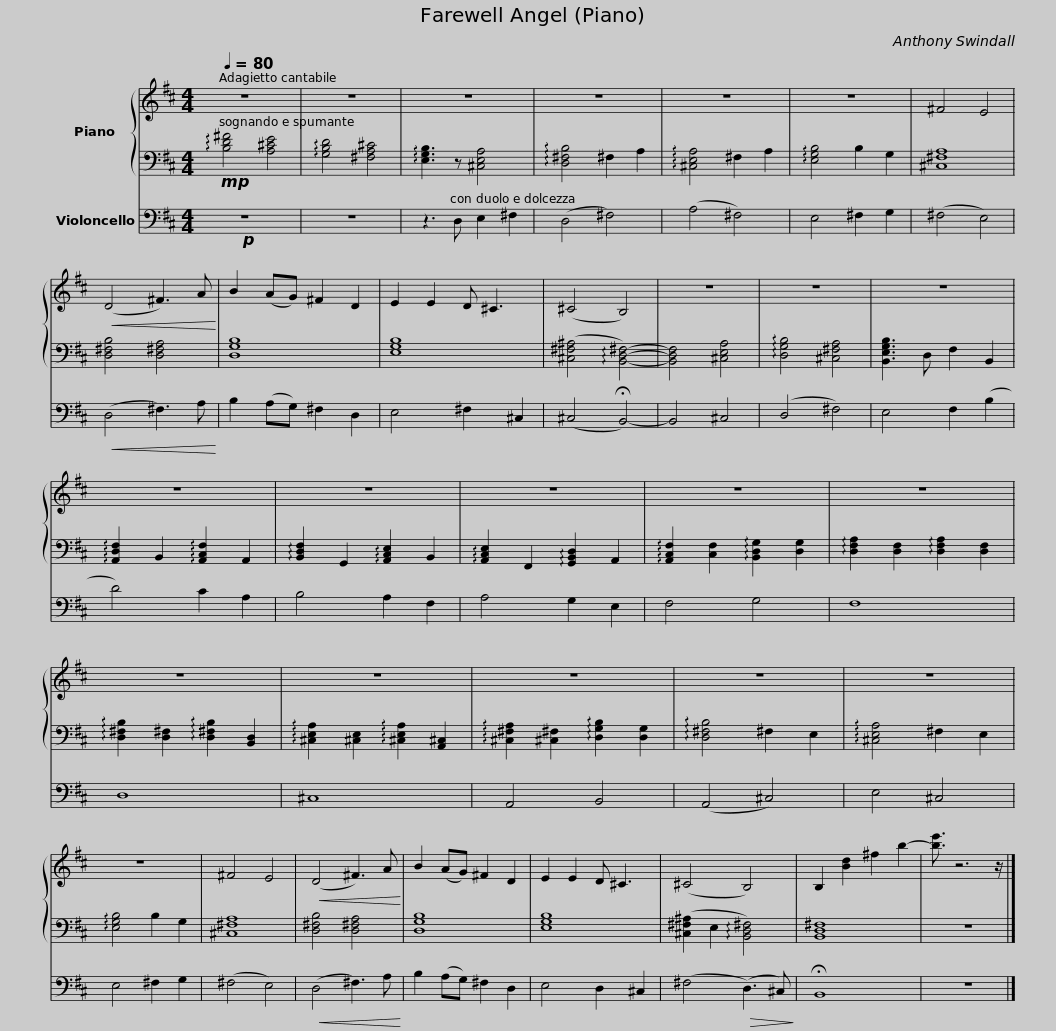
X:1
%%score { 1 | 2 } 3
L:1/8
Q:1/4=80
M:4/4
I:linebreak $
K:D
V:1 treble
V:2 bass
V:3 bass
V:1
 z8 | z8 | z8 | z8 | z8 | %5
 z8 | ^F4 E4 |$!<(! (D4 ^F3) A!<)! | B2 (AG) ^F2 D2 | E2 E2 D ^C3 | %10
 (^C4 B,4) | z8 | z8 | z8 |$ z8 | %15
 z8 | z8 | z8 | z8 | z8 |$ %20
 z8 | z8 | z8 | z8 | z8 | %25
 ^F4 E4 |!<(! (D4 ^F3) A!<)! |$ B2 (AG) ^F2 D2 | E2 E2 D ^C3 | (^C4 B,4) | %30
 B,2 [Bd]2 ^f2 b2- | [be']3/2 z6 z/ |] %32
V:2
!mp! !arpeggio![B,D^F]4 [A,^CE]4 | !arpeggio![G,B,D]4 [^F,A,^C]4 | !arpeggio![E,G,B,]3 z [^C,E,A,]4 | !arpeggio![D,^F,B,]4 ^F,2 A,2 | !arpeggio![^C,E,A,]4 ^F,2 A,2 | %5
 !arpeggio![E,G,B,]4 B,2 G,2 | [^C,^F,A,]8 |$ [D,^F,B,]4 [D,^F,A,]4 | [D,G,B,]8 | [E,G,B,]8 | %10
 ([^C,^F,^A,]4 !arpeggio![B,,D,^F,]4-) | [B,,D,F,]4 [^C,E,A,]4 | !arpeggio![D,G,B,]4 [^C,^F,A,]4 | [B,,E,G,B,]3 D, F,2 B,,2 |$ !arpeggio![A,,D,F,]2 B,,2 !arpeggio![A,,C,F,]2 A,,2 | %15
 !arpeggio![B,,D,F,]2 G,,2 !arpeggio![A,,C,E,]2 B,,2 | !arpeggio![A,,C,E,]2 F,,2 !arpeggio![G,,B,,D,]2 A,,2 | !arpeggio![A,,C,F,]2 [C,F,]2 !arpeggio![B,,D,G,]2 [D,G,]2 | !arpeggio![D,F,A,]2 [D,F,]2 !arpeggio![D,F,A,]2 [D,F,]2 | !arpeggio![D,^F,B,]2 [D,^F,]2 !arpeggio![D,^F,B,]2 [B,,D,]2 |$ %20
 !arpeggio![^C,E,A,]2 [^C,E,]2 !arpeggio![^C,E,A,]2 [A,,^C,]2 | !arpeggio![^C,^F,A,]2 [^C,^F,]2 !arpeggio![D,G,B,]2 [D,G,]2 | !arpeggio![D,^F,B,]4 ^F,2 E,2 | !arpeggio![^C,E,A,]4 ^F,2 E,2 | !arpeggio![E,G,B,]4 B,2 G,2 | %25
 [^C,^F,A,]8 | [D,^F,B,]4 [D,^F,A,]4 |$ [D,G,B,]8 | [E,G,B,]8 | ([^C,^F,^A,]2 E,2 !arpeggio![B,,D,^F,]4) | %30
 [B,,D,^F,]8 | z8 |] %32
V:3
!p! z8 | z8 | z3 D, E,2 ^F,2 | (D,4 ^F,4) | (A,4 ^F,4) | %5
 E,4 ^F,2 G,2 | (^F,4 E,4) |$!<(! (D,4 ^F,3) A,!<)! | B,2 (A,G,) ^F,2 D,2 | E,4 ^F,2 ^C,2 | %10
 (^C,4 !fermata!B,,4-) | B,,4 ^C,4 | (D,4 ^F,4) | E,4 F,2 (B,2 |$ D4) C2 A,2 | %15
 B,4 A,2 F,2 | A,4 G,2 E,2 | F,4 G,4 | F,8 | D,8 |$ %20
 ^C,8 | A,,4 B,,4 | (A,,4 ^C,4) | E,4 ^C,4 | E,4 ^F,2 G,2 | %25
 (^F,4 E,4) |!<(! (D,4 ^F,3) A,!<)! |$ B,2 (A,G,) ^F,2 D,2 | E,4 D,2 ^C,2 | (^F,4!>(! (D,3) ^C,)!>)! | %30
 !fermata!B,,8 | z8 |] %32
